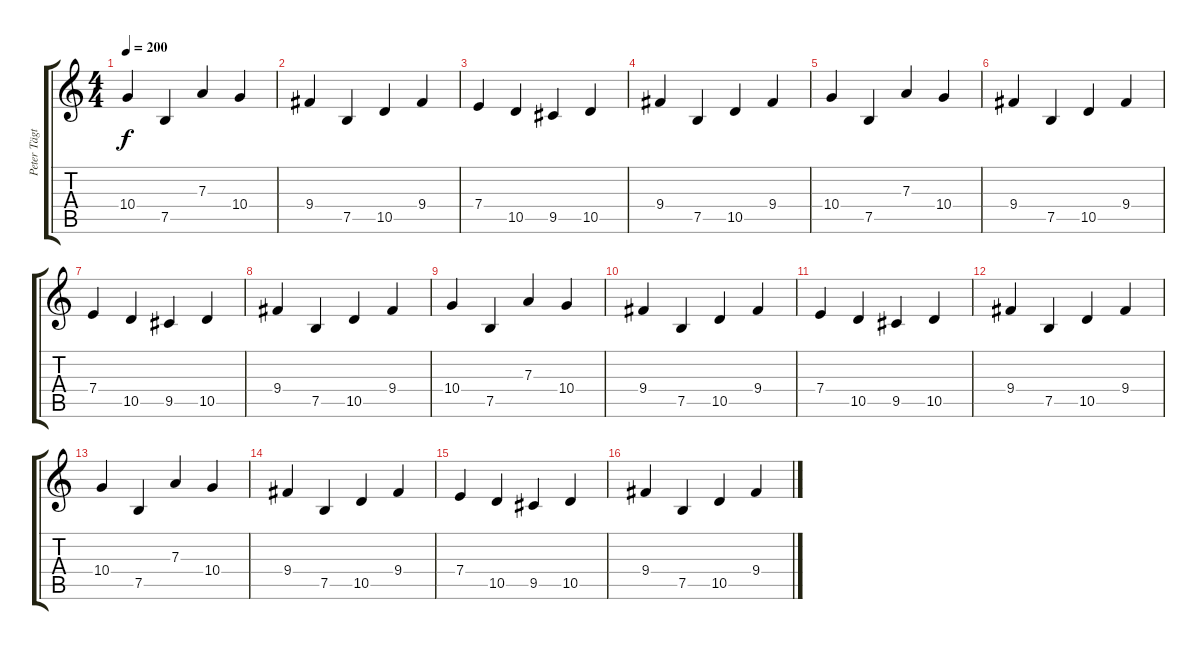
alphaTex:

\track ("Peter Tägtgren" "Peter Tägt") {instrument distortionguitar}
\staff {score tabs}
\tuning (B3 Gb3 D3 A2 E2 B1) {hide}
\ts (4 4)
\tempo 200
\clef g2
\ks c
10.4.4{dy f} 7.5.4 7.3.4 10.4.4 |
9.4.4 7.5.4 10.5.4 9.4.4 |
7.4.4 10.5.4 9.5.4 10.5.4 |
9.4.4 7.5.4 10.5.4 9.4.4 |
10.4.4 7.5.4 7.3.4 10.4.4 |
9.4.4 7.5.4 10.5.4 9.4.4 |
7.4.4 10.5.4 9.5.4 10.5.4 |
\section ("" "")
9.4.4{volume 12} 7.5.4 10.5.4 9.4.4 |
10.4.4 7.5.4 7.3.4 10.4.4 |
9.4.4 7.5.4 10.5.4 9.4.4 |
7.4.4 10.5.4 9.5.4 10.5.4 |
9.4.4{volume 8} 7.5.4 10.5.4 9.4.4 |
10.4.4 7.5.4 7.3.4 10.4.4 |
9.4.4 7.5.4 10.5.4 9.4.4 |
7.4.4 10.5.4 9.5.4 10.5.4 |
9.4.4{volume 4} 7.5.4 10.5.4 9.4.4
